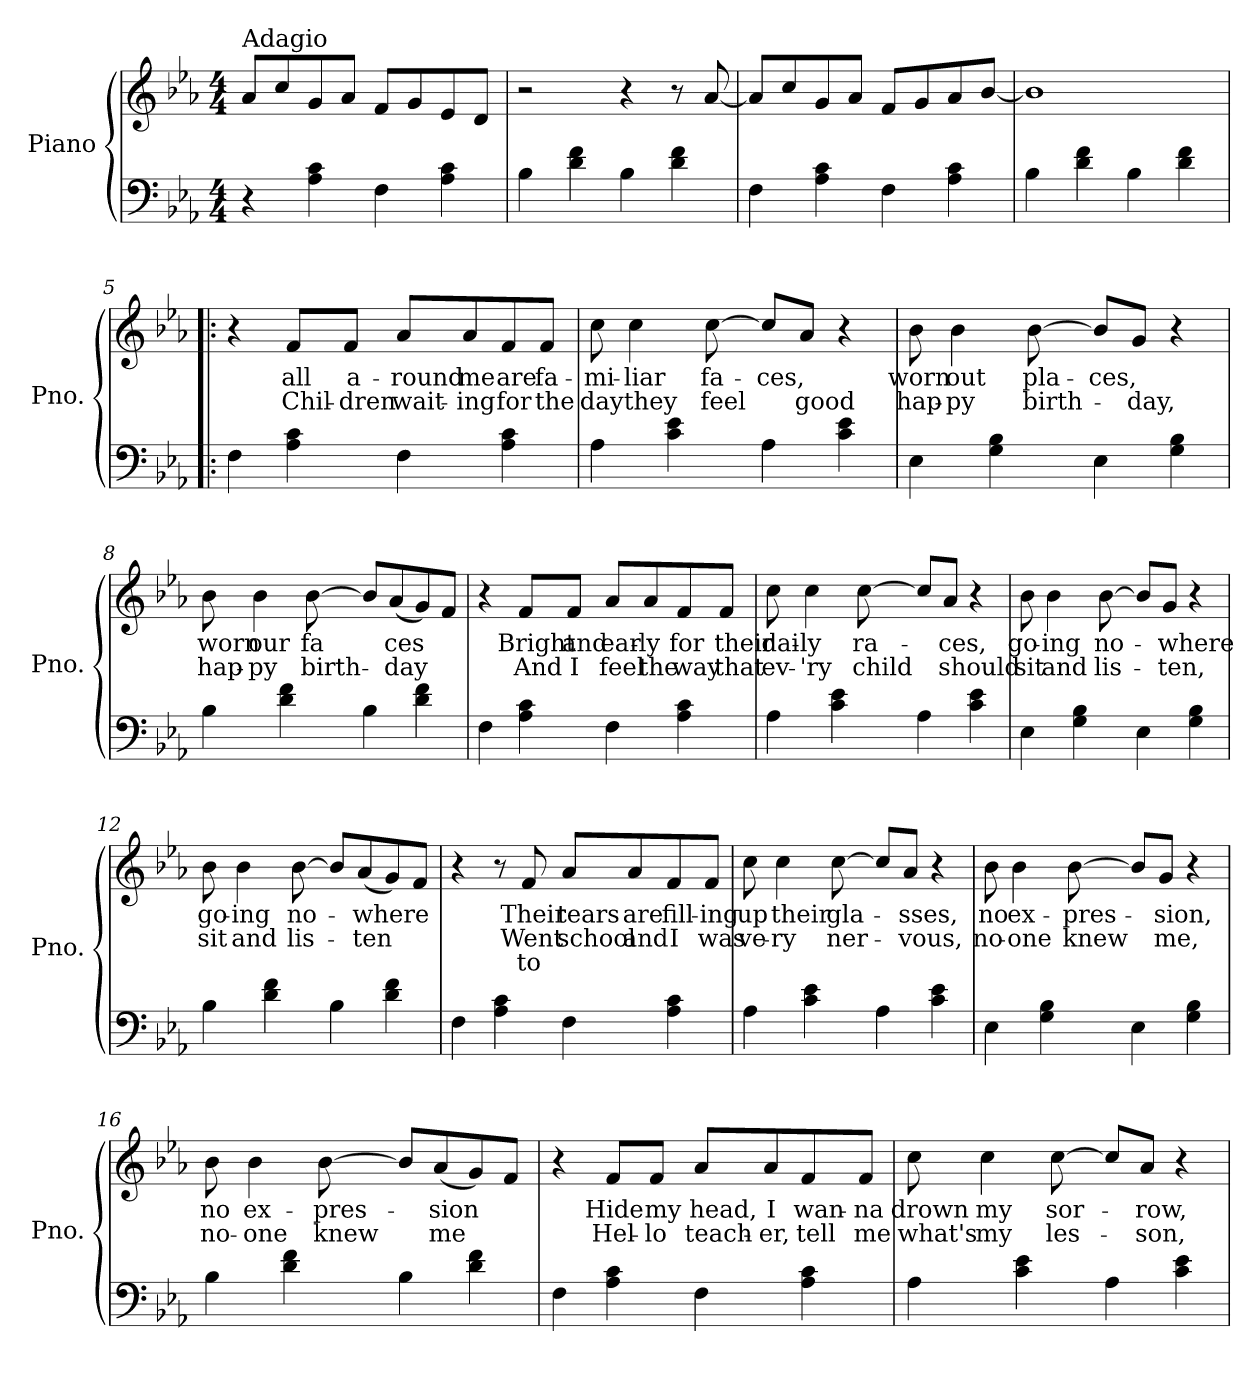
**kern	**kern	**text	**text	**text
*part1	*part1	*part1	*part1	*part1
*staff2	*staff1	*staff1	*staff1	*staff1
*I"Piano	*	*	*	*
*I'Pno.	*	*	*	*
*clefF4	*clefG2	*	*	*
*k[b-e-a-]	*k[b-e-a-]	*	*	*
*E-:	*E-:	*	*	*
*M4/4	*M4/4	*	*	*
=1	=1	=1	=1	=1
!	!LO:TX:a:t=Adagio	!	!	!
4r	8a-/L	.	.	.
.	8cc/	.	.	.
4A-\ 4c\	8g/	.	.	.
.	8a-/J	.	.	.
4F\	8f/L	.	.	.
.	8g/	.	.	.
4A-\ 4c\	8e-/	.	.	.
.	8d/J	.	.	.
=2	=2	=2	=2	=2
4B-\	2r	.	.	.
4d\ 4f\	.	.	.	.
4B-\	4r	.	.	.
4d\ 4f\	8r	.	.	.
.	[8a-/	.	.	.
=3	=3	=3	=3	=3
4F\	8a-/L]	.	.	.
.	8cc/	.	.	.
4A-\ 4c\	8g/	.	.	.
.	8a-/J	.	.	.
4F\	8f/L	.	.	.
.	8g/	.	.	.
4A-\ 4c\	8a-/	.	.	.
.	[8b-/J	.	.	.
=4	=4	=4	=4	=4
4B-\	1b-]	.	.	.
4d\ 4f\	.	.	.	.
4B-\	.	.	.	.
4d\ 4f\	.	.	.	.
!!LO:LB:g=z
=5!|:	=5!|:	=5!|:	=5!|:	=5!|:
4F\	4r	.	.	.
4A-\ 4c\	8f/L	all	Chil-	.
.	8f/J	a-	-dren	.
4F\	8a-/L	-round	wait-	.
.	8a-/	me	-ing	.
4A-\ 4c\	8f/	are	for	.
.	8f/J	fa-	the	.
=6	=6	=6	=6	=6
4A-\	8cc\	-mi-	day	.
.	4cc\	-liar	they	.
4c\ 4e-\	.	.	.	.
.	[8cc\	fa-	feel	.
4A-\	8cc/L]	-ces,	.	.
.	8a-/J	.	good	.
4c\ 4e-\	4r	.	.	.
=7	=7	=7	=7	=7
4E-\	8b-\	worn	hap-	.
.	4b-\	out	-py	.
4G\ 4B-\	.	.	.	.
.	[8b-\	pla-	birth-	.
4E-\	8b-/L]	-ces,	.	.
.	8g/J	.	-day,	.
4G\ 4B-\	4r	.	.	.
!!LO:LB:g=z
=8	=8	=8	=8	=8
4B-\	8b-\	worn	hap-	.
.	4b-\	our	-py	.
4d\ 4f\	.	.	.	.
.	[8b-\	fa	birth-	.
4B-\	8b-/L]	.	.	.
.	(8a-/	ces	-day	.
4d\ 4f\	8g/)	.	.	.
.	8f/J	.	.	.
=9	=9	=9	=9	=9
4F\	4r	.	.	.
4A-\ 4c\	8f/L	Bright	And	.
.	8f/J	and	I	.
4F\	8a-/L	ear-	feel	.
.	8a-/	-ly	the	.
4A-\ 4c\	8f/	for	way	.
.	8f/J	their	that	.
=10	=10	=10	=10	=10
4A-\	8cc\	dai-	ev-	.
.	4cc\	-ly	-'ry	.
4c\ 4e-\	.	.	.	.
.	[8cc\	ra-	child	.
4A-\	8cc/L]	.	.	.
.	8a-/J	ces,	should	.
4c\ 4e-\	4r	.	.	.
!!LO:LB:g=z
=11	=11	=11	=11	=11
4E-\	8b-\	go-	sit	.
.	4b-\	-ing	and	.
4G\ 4B-\	.	.	.	.
.	[8b-\	no-	lis-	.
4E-\	8b-/L]	.	.	.
.	8g/J	-where	-ten,	.
4G\ 4B-\	4r	.	.	.
=12	=12	=12	=12	=12
4B-\	8b-\	go-	sit	.
.	4b-\	-ing	and	.
4d\ 4f\	.	.	.	.
.	[8b-\	no-	lis-	.
4B-\	8b-/L]	.	.	.
.	(8a-/	-where	-ten	.
4d\ 4f\	8g/)	.	.	.
.	8f/J	.	.	.
=13	=13	=13	=13	=13
4F\	4r	.	.	.
4A-\ 4c\	8r	.	.	.
.	8f/	Their	Went	to
4F\	8a-/L	tears	school	.
.	8a-/	are	and	.
4A-\ 4c\	8f/	fill-	I	.
.	8f/J	-ing	was	.
!!LO:LB:g=z
=14	=14	=14	=14	=14
4A-\	8cc\	up	ve-	.
.	4cc\	their	-ry	.
4c\ 4e-\	.	.	.	.
.	[8cc\	gla-	ner-	.
4A-\	8cc/L]	.	.	.
.	8a-/J	-sses,	-vous,	.
4c\ 4e-\	4r	.	.	.
=15	=15	=15	=15	=15
4E-\	8b-\	no	no-	.
.	4b-\	ex-	-one	.
4G\ 4B-\	.	.	.	.
.	[8b-\	-pres-	knew	.
4E-\	8b-/L]	.	.	.
.	8g/J	-sion,	me,	.
4G\ 4B-\	4r	.	.	.
=16	=16	=16	=16	=16
4B-\	8b-\	no	no-	.
.	4b-\	ex-	-one	.
4d\ 4f\	.	.	.	.
.	[8b-\	-pres-	knew	.
4B-\	8b-/L]	.	.	.
.	(8a-/	-sion	me	.
4d\ 4f\	8g/)	.	.	.
.	8f/J	.	.	.
!!LO:PB:g=z
=17	=17	=17	=17	=17
4F\	4r	.	.	.
4A-\ 4c\	8f/L	Hide	Hel-	.
.	8f/J	my	-lo	.
4F\	8a-/L	head,	teach-	.
.	8a-/	I	-er,	.
4A-\ 4c\	8f/	wan-	tell	.
.	8f/J	-na	me	.
=18	=18	=18	=18	=18
4A-\	8cc\	drown	what's	.
.	4cc\	my	my	.
4c\ 4e-\	.	.	.	.
.	[8cc\	sor-	les-	.
4A-\	8cc/L]	.	.	.
.	8a-/J	-row,	-son,	.
4c\ 4e-\	4r	.	.	.
=	=	=	=	=
*-	*-	*-	*-	*-
